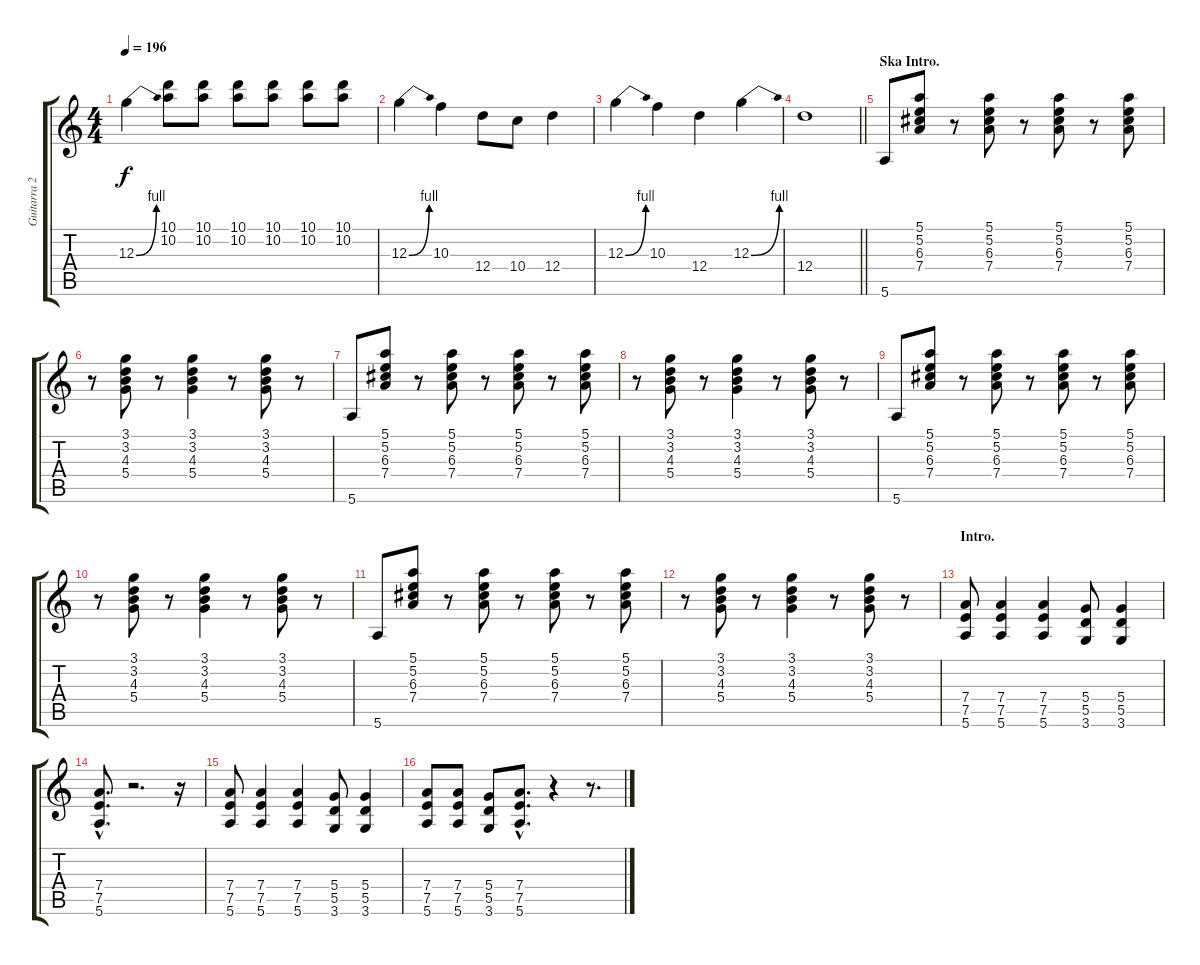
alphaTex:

\track ("Guitarra 2 - Erik" "Guitarra 2") {instrument distortionguitar}
\staff {score tabs}
\tuning (E4 B3 G3 D3 A2 E2) {hide}
\ts (4 4)
\tempo 196
\clef g2
\ks c
12.3{be (bend 0 0 60 4)}.4{dy f} (10.1 10.2).8 (10.1 10.2).8 (10.1 10.2).8 (10.1 10.2).8 (10.1 10.2).8 (10.1 10.2).8 |
12.3{be (bend 0 0 60 4)}.4 10.3.4 12.4.8 10.4.8 12.4.4 |
12.3{be (bend 0 0 60 4)}.4 10.3.4 12.4.4 12.3{be (bend 0 0 60 4)}.4 |
\barLineRight lightlight
12.4.1 |
\section ("" "Ska Intro.")
5.6.8 (5.1 5.2 6.3 7.4).8 r.8 (5.1 5.2 6.3 7.4).8 r.8 (5.1 5.2 6.3 7.4).8 r.8 (5.1 5.2 6.3 7.4).8 |
r.8 (3.1 3.2 4.3 5.4).8 r.8 (3.1 3.2 4.3 5.4).4 r.8 (3.1 3.2 4.3 5.4).8 r.8 |
5.6.8 (5.1 5.2 6.3 7.4).8 r.8 (5.1 5.2 6.3 7.4).8 r.8 (5.1 5.2 6.3 7.4).8 r.8 (5.1 5.2 6.3 7.4).8 |
r.8 (3.1 3.2 4.3 5.4).8 r.8 (3.1 3.2 4.3 5.4).4 r.8 (3.1 3.2 4.3 5.4).8 r.8 |
5.6.8 (5.1 5.2 6.3 7.4).8 r.8 (5.1 5.2 6.3 7.4).8 r.8 (5.1 5.2 6.3 7.4).8 r.8 (5.1 5.2 6.3 7.4).8 |
r.8 (3.1 3.2 4.3 5.4).8 r.8 (3.1 3.2 4.3 5.4).4 r.8 (3.1 3.2 4.3 5.4).8 r.8 |
5.6.8 (5.1 5.2 6.3 7.4).8 r.8 (5.1 5.2 6.3 7.4).8 r.8 (5.1 5.2 6.3 7.4).8 r.8 (5.1 5.2 6.3 7.4).8 |
r.8 (3.1 3.2 4.3 5.4).8 r.8 (3.1 3.2 4.3 5.4).4 r.8 (3.1 3.2 4.3 5.4).8 r.8 |
\section ("" "Intro.")
(7.4 7.5 5.6).8{volume 16} (7.4 7.5 5.6).4 (7.4 7.5 5.6).4 (5.4 5.5 3.6).8 (5.4 5.5 3.6).4 |
(7.4{hac} 7.5{hac} 5.6{hac}).8{d} r.2{d} r.16 |
(7.4 7.5 5.6).8 (7.4 7.5 5.6).4 (7.4 7.5 5.6).4 (5.4 5.5 3.6).8 (5.4 5.5 3.6).4 |
(7.4 7.5 5.6).8 (7.4 7.5 5.6).8 (5.4 5.5 3.6).8 (7.4{hac} 7.5{hac} 5.6{hac}).8{d} r.4 r.8{d}
